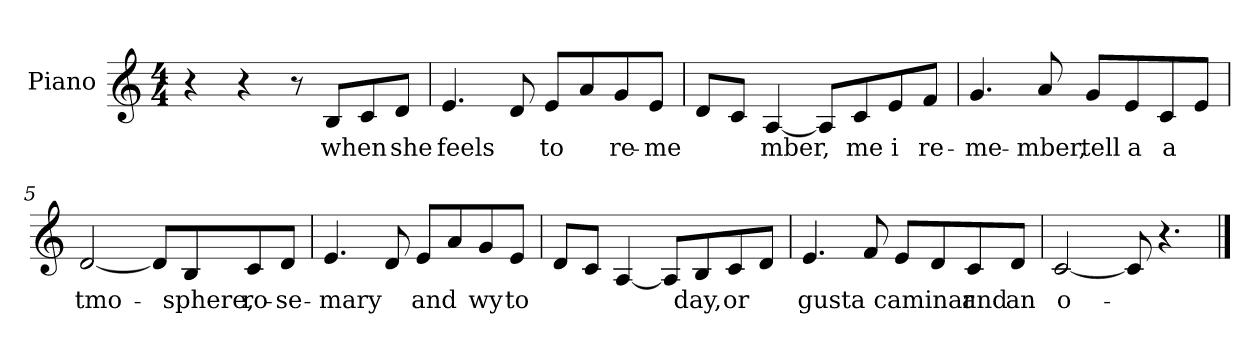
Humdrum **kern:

**kern	**text
*part1	*part1
*staff1	*staff1
*I"Piano	*
*I'Pno.	*
*clefG2	*
*k[]	*
*M4/4	*
=1	=1
4r	.
4r	.
8r	.
*MM70	*
8B/L	when
8c/	--
8d/J	she
=2	=2
4.e/	feels
8d/	--
8e/L	to
8a/	--
8g/	re-
8e/J	me-
=3	=3
8d/L	--
8c/J	.
[4A/	-mber,
8A/L]	.
8c/	me
8e/	i
8f/J	re-
=4	=4
4.g/	me-
8a/	-mber,
8g/L	tell
8e/	a
8c/	a-
8e/J	--
=5	=5
[2d/	tmo-
8d/L]	.
8B/	-sphere,
8c/	ro-
8d/J	se-
=6	=6
4.e/	-mary
8d/	--
8e/L	and
8a/	--
8g/	wy
8e/J	to-
=7	=7
8d/L	--
8c/J	.
[4A/	--
8A/L]	.
8B/	-day,
8c/	or
8d/J	--
=8	=8
4.e/	gusta
8f/	--
8e/L	caminar
8d/	--
8c/	and
8d/J	an
=9	=9
[2c/	o-
8c/]	.
4.r	.
==	==
*-	*-
